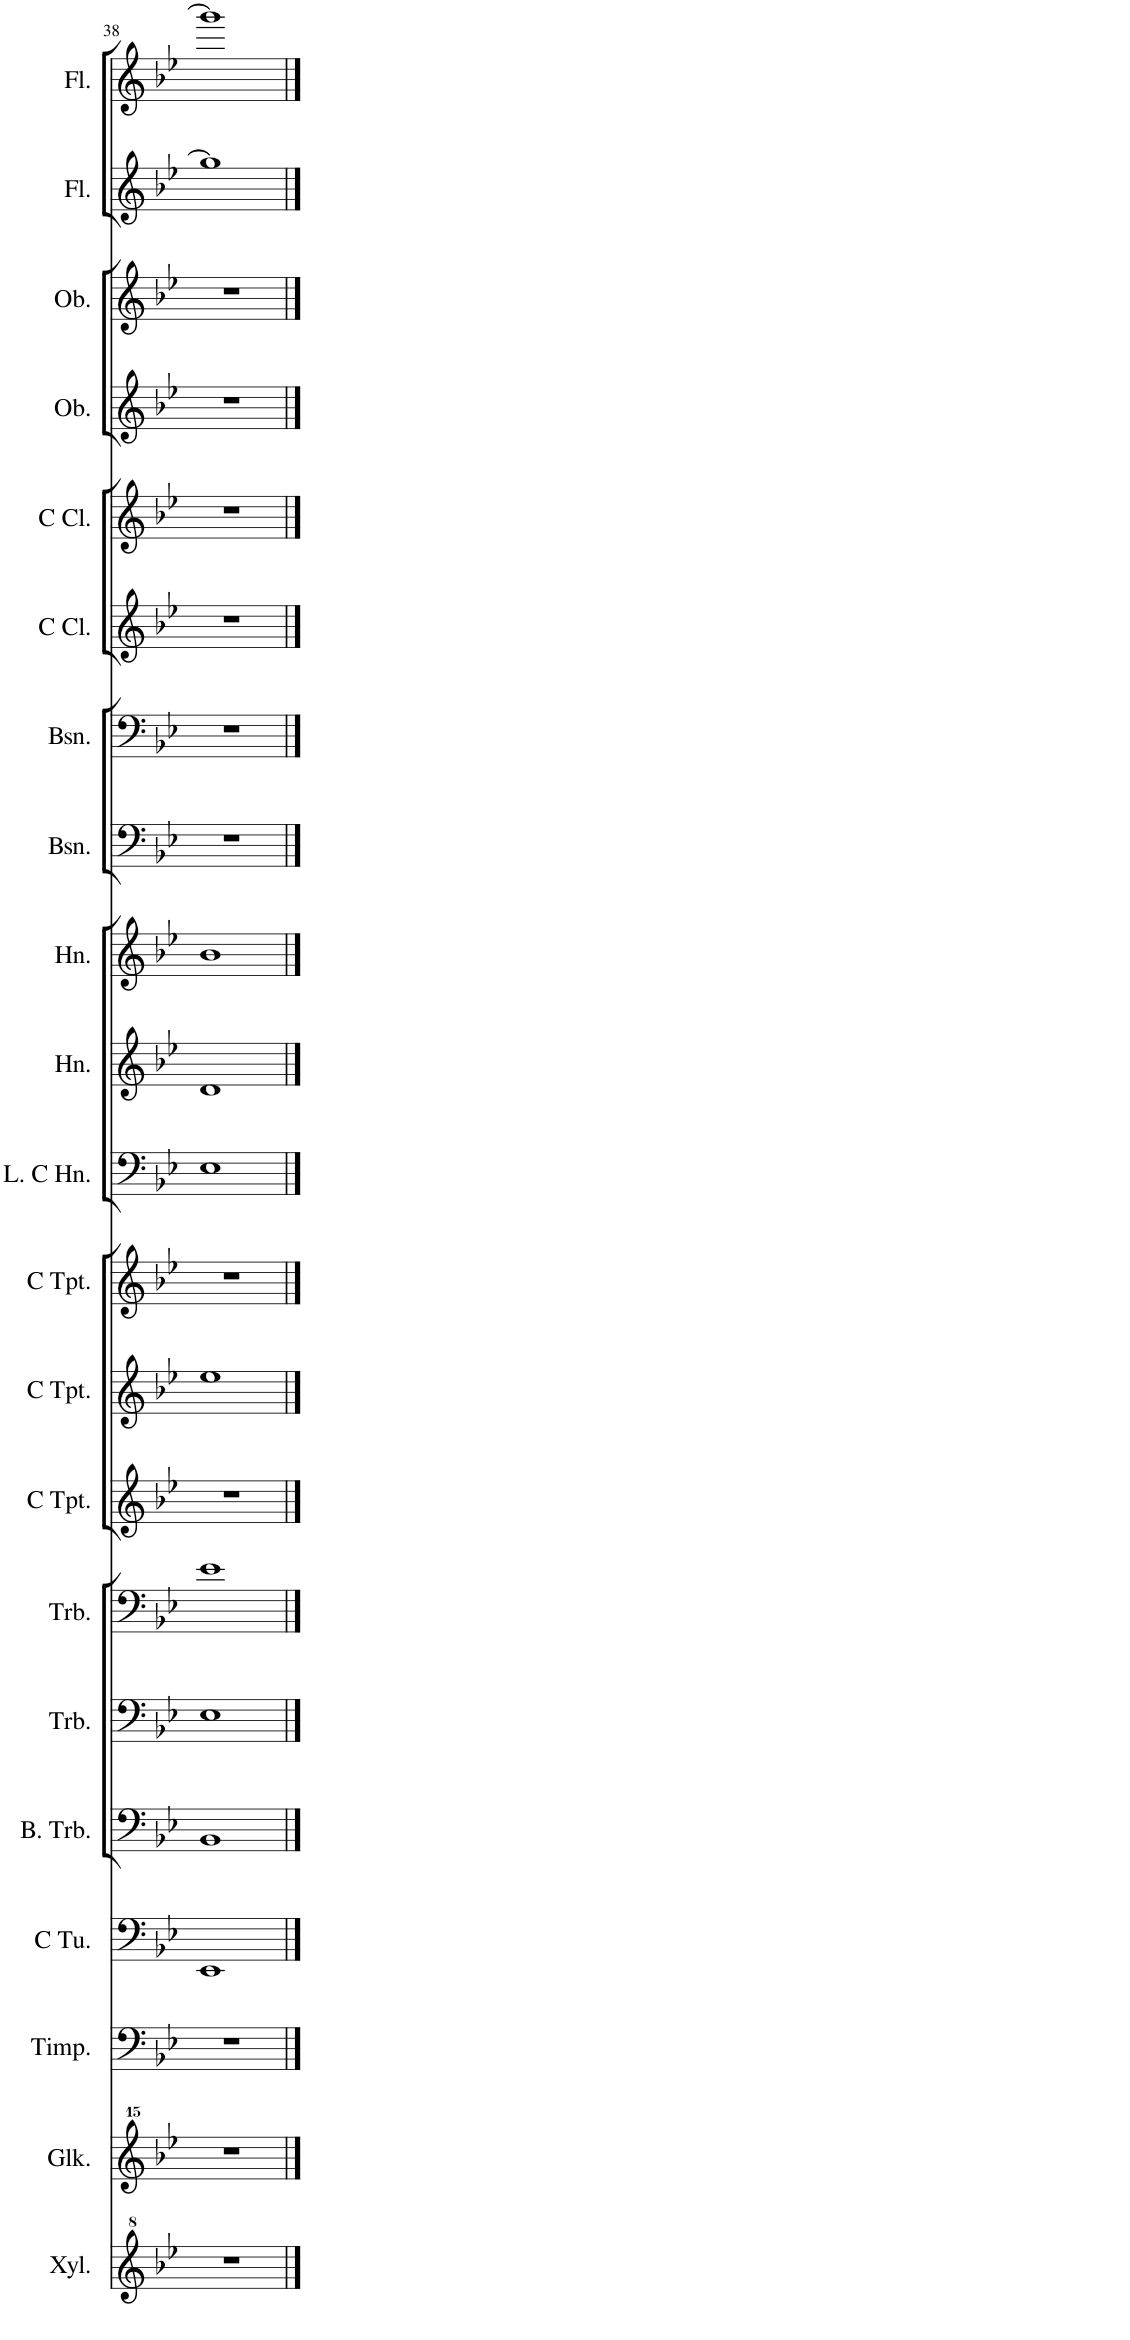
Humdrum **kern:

**kern	**kern	**kern	**kern	**kern	**kern	**kern	**kern	**kern	**kern	**kern	**kern	**kern	**kern	**kern	**kern	**kern	**kern	**kern	**kern	**kern
*part21	*part20	*part19	*part18	*part17	*part16	*part15	*part14	*part13	*part12	*part11	*part10	*part9	*part8	*part7	*part6	*part5	*part4	*part3	*part2	*part1
*staff21	*staff20	*staff19	*staff18	*staff17	*staff16	*staff15	*staff14	*staff13	*staff12	*staff11	*staff10	*staff9	*staff8	*staff7	*staff6	*staff5	*staff4	*staff3	*staff2	*staff1
*I"Xylophone	*I"Glockenspiel	*I"Timpani	*I"C Tuba	*I"Bass Trombone	*I"Trombone	*I"Trombone	*I"C Trumpet	*I"C Trumpet	*I"C Trumpet	*I"Low C Horn	*I"Horn	*I"Horn	*I"Basson	*I"Basson	*I"C Clarinet	*I"C Clarinet	*I"Oboe	*I"Oboe	*I"Flute	*I"Flute
*I'Xyl.	*I'Glk.	*I'Timp.	*I'C Tu.	*I'B. Trb.	*I'Trb.	*I'Trb.	*I'C Tpt.	*I'C Tpt.	*I'C Tpt.	*I'L. C Hn.	*I'Hn.	*I'Hn.	*I'Bsn.	*I'Bsn.	*I'C Cl.	*I'C Cl.	*I'Ob.	*I'Ob.	*I'Fl.	*I'Fl.
!!LO:PB:g=z
*clefG^2	*clefG^^2	*clefF4	*clefF4	*clefF4	*clefF4	*clefF4	*clefG2	*clefG2	*clefG2	*clefF4	*clefG2	*clefG2	*clefF4	*clefF4	*clefG2	*clefG2	*clefG2	*clefG2	*clefG2	*clefG2
*	*	*	*	*	*	*	*Trd1c2	*Trd1c2	*Trd1c2	*Trd4c7	*Trd4c7	*Trd4c7	*	*	*Trd1c2	*Trd1c2	*	*	*	*
*k[b-e-]	*k[b-e-]	*k[b-e-]	*k[b-e-]	*k[b-e-]	*k[b-e-]	*k[b-e-]	*k[b-e-]	*k[b-e-]	*k[b-e-]	*k[b-e-]	*k[b-e-]	*k[b-e-]	*k[b-e-]	*k[b-e-]	*k[b-e-]	*k[b-e-]	*k[b-e-]	*k[b-e-]	*k[b-e-]	*k[b-e-]
*M4/4	*M4/4	*M4/4	*M4/4	*M4/4	*M4/4	*M4/4	*M4/4	*M4/4	*M4/4	*M4/4	*M4/4	*M4/4	*M4/4	*M4/4	*M4/4	*M4/4	*M4/4	*M4/4	*M4/4	*M4/4
=38	=38	=38	=38	=38	=38	=38	=38	=38	=38	=38	=38	=38	=38	=38	=38	=38	=38	=38	=38	=38
1r	1r	1r	1EE-	1BB-	1E-	1e-	1r	1ee-	1r	1E-	1d	1b-	1r	1r	1r	1r	1r	1r	1gg]	1ggg]
==	==	==	==	==	==	==	==	==	==	==	==	==	==	==	==	==	==	==	==	==
*-	*-	*-	*-	*-	*-	*-	*-	*-	*-	*-	*-	*-	*-	*-	*-	*-	*-	*-	*-	*-
